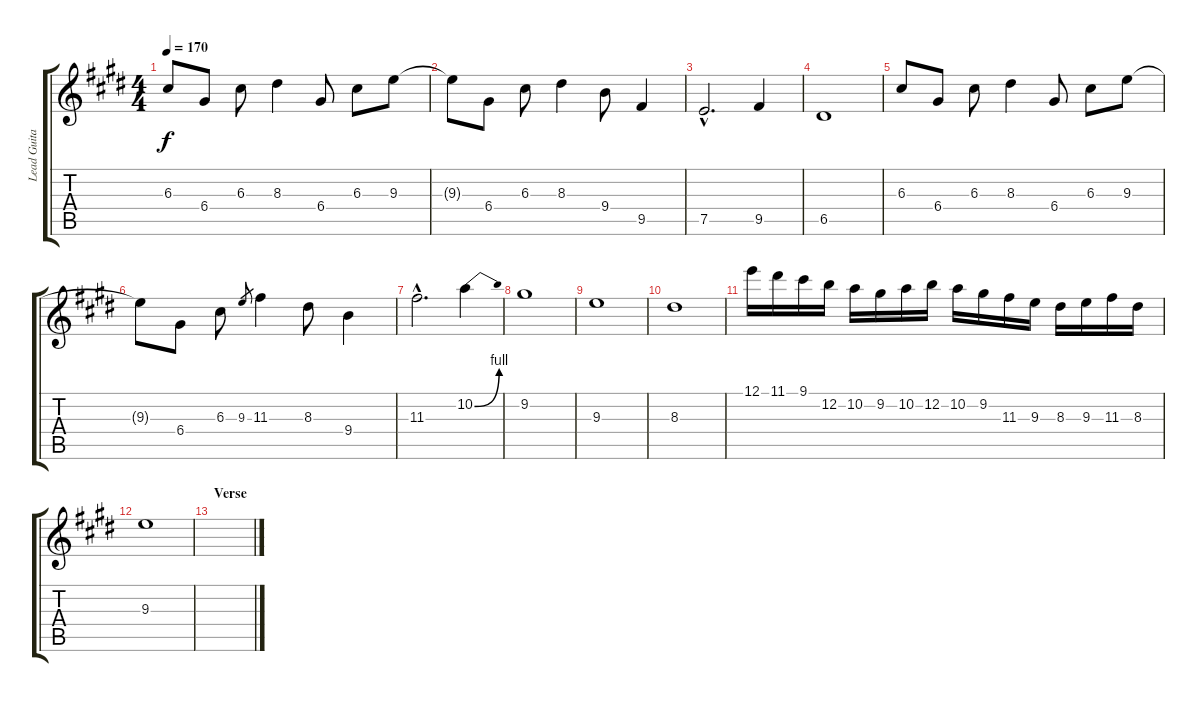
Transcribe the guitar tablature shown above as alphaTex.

\track ("Lead Guitar" "Lead Guita") {instrument distortionguitar}
\staff {score tabs}
\tuning (E4 B3 G3 D3 A2 E2) {hide}
\ts (4 4)
\tempo 170
\clef g2
\ks c#minor
6.3.8{dy f} 6.4.8 6.3.8 8.3.4 6.4.8 6.3.8 9.3.8 |
9.3{t}.8 6.4.8 6.3.8 8.3.4 9.4.8 9.5.4 |
7.5{hac}.2{d} 9.5.4 |
6.5.1 |
6.3.8 6.4.8 6.3.8 8.3.4 6.4.8 6.3.8 9.3.8 |
9.3{t}.8 6.4.8 6.3.8 9.3.8{gr} 11.3.4 8.3.8 9.4.4 |
11.3{hac}.2{d} 10.2{be (bend 0 0 60 4)}.4 |
9.2.1 |
9.3.1 |
8.3.1 |
12.1.16 11.1.16 9.1.16 12.2.16 10.2.16 9.2.16 10.2.16 12.2.16 10.2.16 9.2.16 11.3.16 9.3.16 8.3.16 9.3.16 11.3.16 8.3.16 |
9.3.1 |
\section ("" "Verse")
